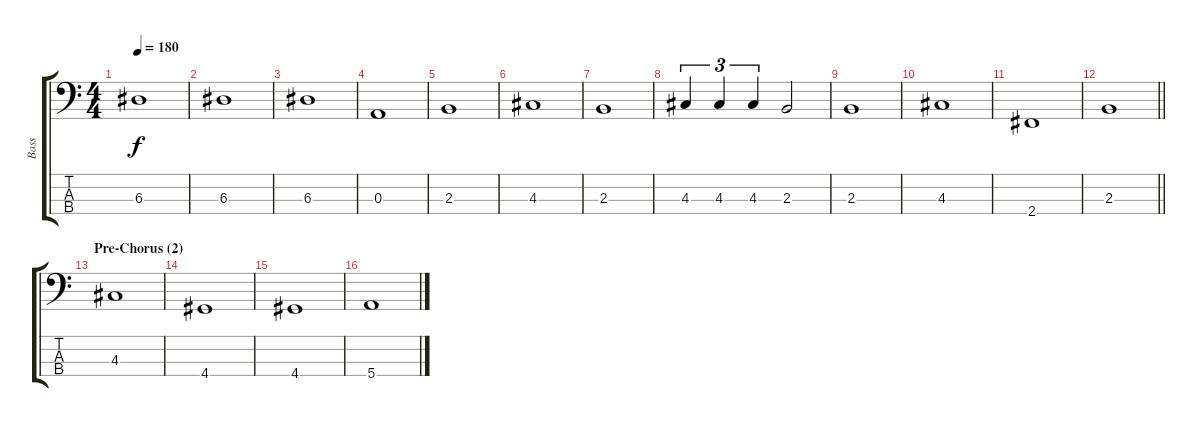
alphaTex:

\track ("Bass" "Bass") {instrument electricbassfinger}
\staff {score tabs}
\tuning (G2 D2 A1 E1) {hide}
\ts (4 4)
\tempo 180
\clef f4
\ks c
6.3.1{dy f} |
6.3.1 |
6.3.1 |
0.3.1 |
2.3.1 |
4.3.1 |
2.3.1 |
4.3.4{tu (3 2)} 4.3.4{tu (3 2)} 4.3.4{tu (3 2)} 2.3.2 |
2.3.1 |
4.3.1 |
2.4.1 |
\barLineRight lightlight
2.3.1 |
\section ("" "Pre-Chorus (2)")
4.3.1 |
4.4.1 |
4.4.1 |
5.4.1
